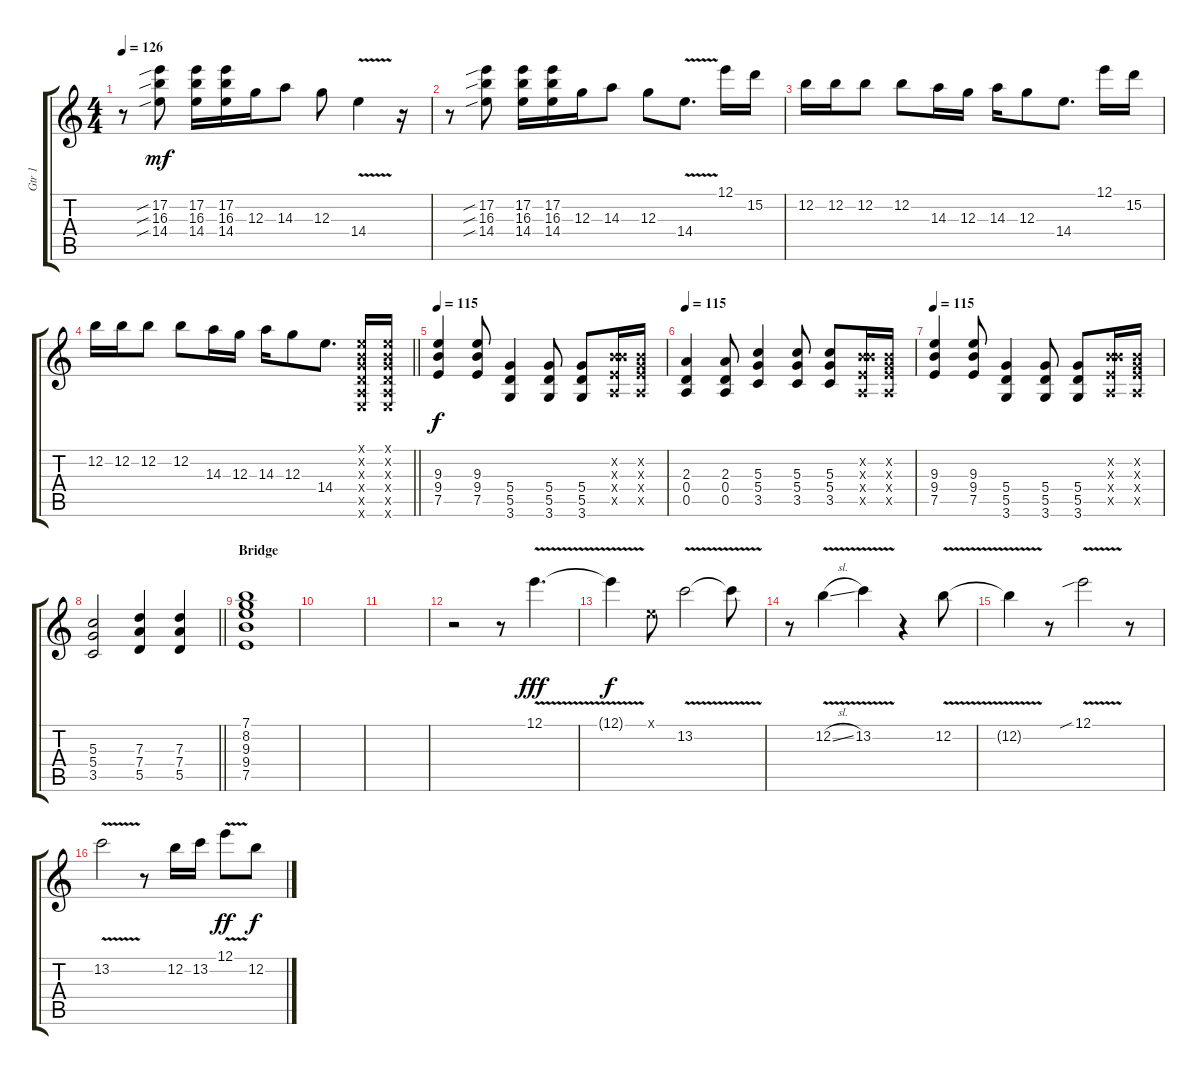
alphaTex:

\track ("Gtr 1" "Gtr 1") {instrument electricguitarjazz}
\staff {score tabs}
\tuning (E4 B3 G3 D3 A2 E2) {hide}
\ts (4 4)
\tempo 126
\clef g2
\ks c
r.8{dy f} (17.2{sib} 16.3{sib} 14.4{sib}).8{dy mf} (17.2 16.3 14.4).16 (17.2 16.3 14.4).16 12.3.16 14.3.8 12.3.8 14.4{v}.4 r.16 |
r.8 (17.2{sib} 16.3{sib} 14.4{sib}).8 (17.2 16.3 14.4).16 (17.2 16.3 14.4).16 12.3.16 14.3.8 12.3.8 14.4{v}.8{d} 12.1.16 15.2.16 |
12.2.16 12.2.16 12.2.8 12.2.8 14.3.16 12.3.16 14.3.16 12.3.8 14.4.8{d} 12.1.16 15.2.16 |
\barLineRight lightlight
12.2.16 12.2.16 12.2.8 12.2.8 14.3.16 12.3.16 14.3.16 12.3.8 14.4.8{d} (0.1{x} 0.2{x} 0.3{x} 0.4{x} 0.5{x} 0.6{x}).16 (0.1{x} 0.2{x} 0.3{x} 0.4{x} 0.5{x} 0.6{x}).16 |
\tempo 115
(9.3 9.4 7.5).4{dy f} (9.3 9.4 7.5).8 (5.4 5.5 3.6).4 (5.4 5.5 3.6).8 (5.4 5.5 3.6).8 (0.2{x} 4.3{x} 2.4{x} 0.5{x}).16 (0.2{x} 0.3{x} 2.4{x} 0.5{x}).16 |
\tempo 115
(2.3 0.4 0.5).4 (2.3 0.4 0.5).8 (5.3 5.4 3.5).4 (5.3 5.4 3.5).8 (5.3 5.4 3.5).8 (0.2{x} 4.3{x} 2.4{x} 0.5{x}).16 (0.2{x} 0.3{x} 2.4{x} 0.5{x}).16 |
\tempo 115
(9.3 9.4 7.5).4 (9.3 9.4 7.5).8 (5.4 5.5 3.6).4 (5.4 5.5 3.6).8 (5.4 5.5 3.6).8 (0.2{x} 4.3{x} 2.4{x} 0.5{x}).16 (0.2{x} 0.3{x} 2.4{x} 0.5{x}).16 |
\barLineRight lightlight
(5.3 5.4 3.5).2 (7.3 7.4 5.5).4 (7.3 7.4 5.5).4 |
\section ("" "Bridge")
(7.1 8.2 9.3 9.4 7.5).1 |
|
|
r.2{instrument overdrivenguitar} r.8 12.1{v}.4{d dy fff} |
12.1{t}.4{dy f} 0.1{x}.8 13.2{v}.2 13.2{t}.8 |
r.8 12.2{v sl}.4 13.2{v}.4 r.4 12.2{v}.8 |
12.2{t}.4 r.8 12.1{v sib}.2 r.8 |
13.2{v}.2 r.8 12.2.16 13.2.16 12.1{v}.8{dy ff} 12.2.8{dy f}
